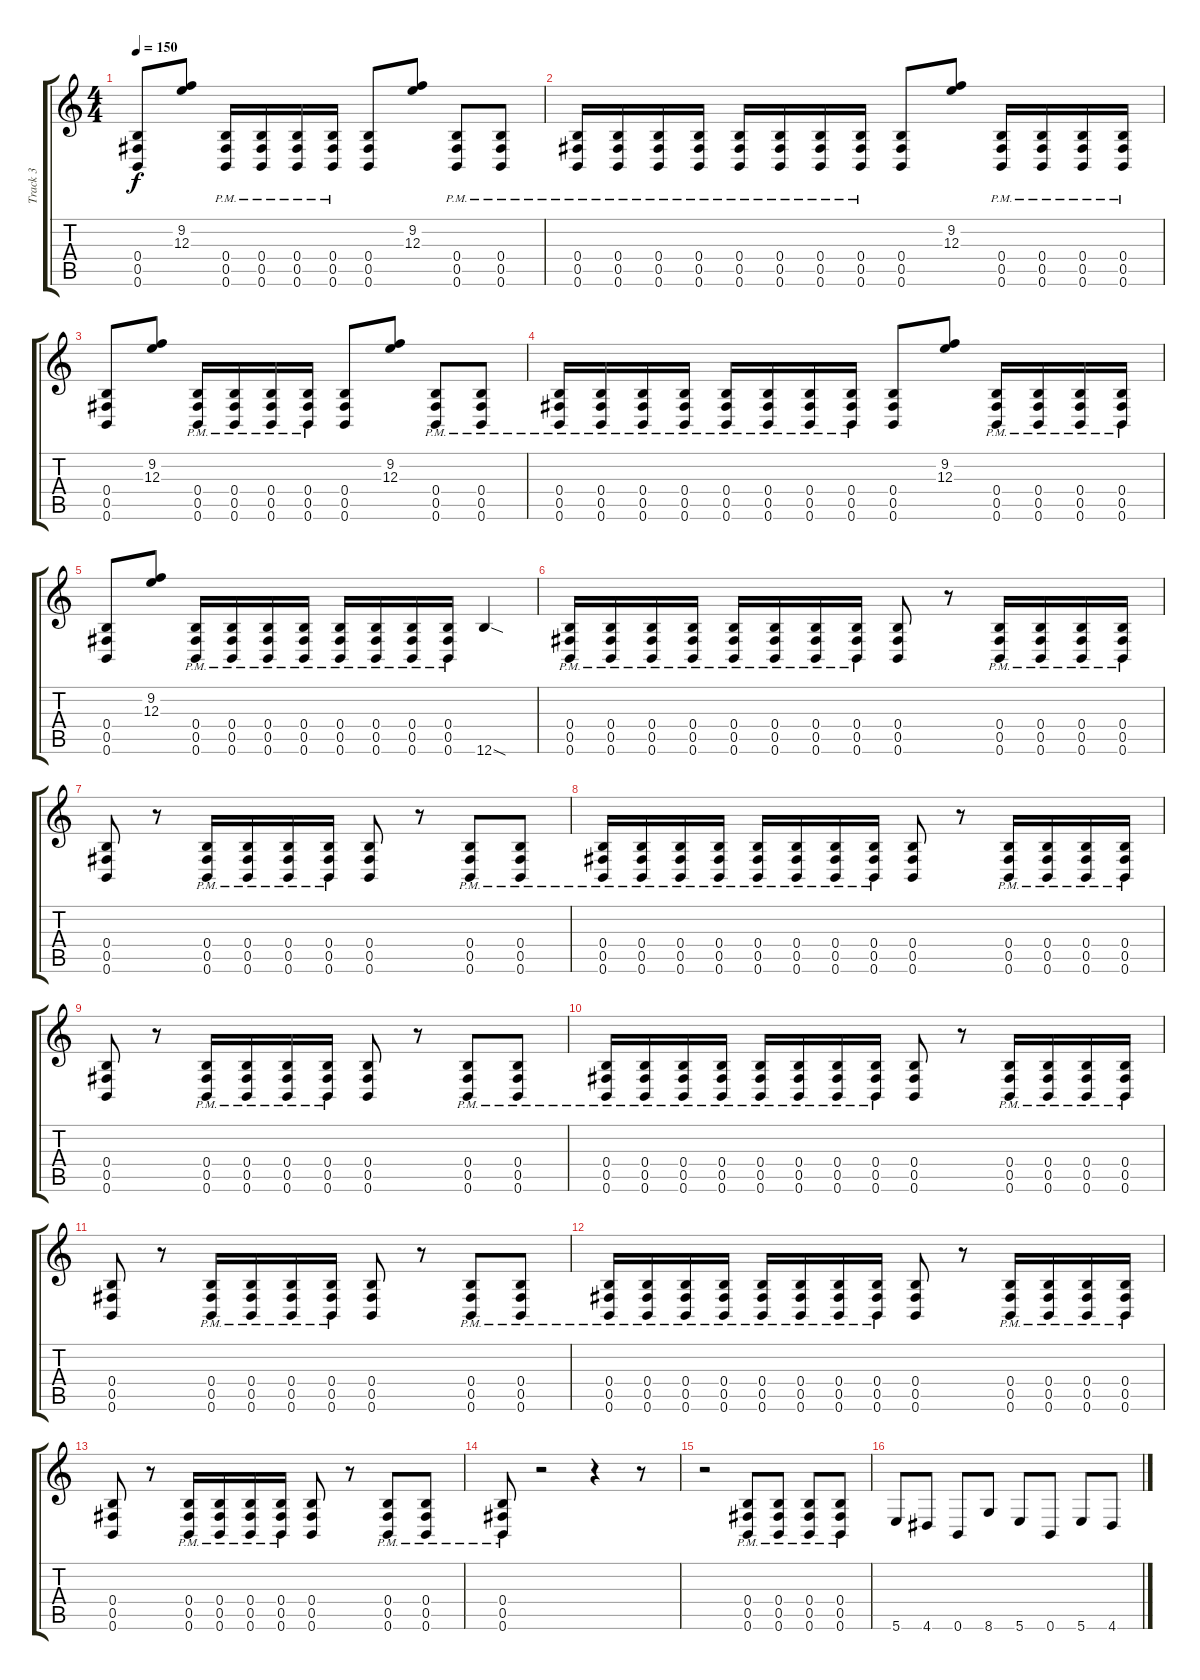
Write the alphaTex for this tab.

\track ("Track 3" "Track 3") {instrument distortionguitar}
\staff {score tabs}
\tuning (Db4 Ab3 E3 B2 Gb2 B1) {hide}
\ts (4 4)
\tempo 150
\clef g2
\ks c
(0.4 0.5 0.6).8{dy f} (9.2 12.3).8 (0.4{pm} 0.5{pm} 0.6{pm}).16 (0.4{pm} 0.5{pm} 0.6{pm}).16 (0.4{pm} 0.5{pm} 0.6{pm}).16 (0.4{pm} 0.5{pm} 0.6{pm}).16 (0.4 0.5 0.6).8 (9.2 12.3).8 (0.4{pm} 0.5{pm} 0.6{pm}).8 (0.4{pm} 0.5{pm} 0.6{pm}).8 |
(0.4{pm} 0.5{pm} 0.6{pm}).16 (0.4{pm} 0.5{pm} 0.6{pm}).16 (0.4{pm} 0.5{pm} 0.6{pm}).16 (0.4{pm} 0.5{pm} 0.6{pm}).16 (0.4{pm} 0.5{pm} 0.6{pm}).16 (0.4{pm} 0.5{pm} 0.6{pm}).16 (0.4{pm} 0.5{pm} 0.6{pm}).16 (0.4{pm} 0.5{pm} 0.6{pm}).16 (0.4 0.5 0.6).8 (9.2 12.3).8 (0.4{pm} 0.5{pm} 0.6{pm}).16 (0.4{pm} 0.5{pm} 0.6{pm}).16 (0.4{pm} 0.5{pm} 0.6{pm}).16 (0.4{pm} 0.5{pm} 0.6{pm}).16 |
(0.4 0.5 0.6).8 (9.2 12.3).8 (0.4{pm} 0.5{pm} 0.6{pm}).16 (0.4{pm} 0.5{pm} 0.6{pm}).16 (0.4{pm} 0.5{pm} 0.6{pm}).16 (0.4{pm} 0.5{pm} 0.6{pm}).16 (0.4 0.5 0.6).8 (9.2 12.3).8 (0.4{pm} 0.5{pm} 0.6{pm}).8 (0.4{pm} 0.5{pm} 0.6{pm}).8 |
(0.4{pm} 0.5{pm} 0.6{pm}).16 (0.4{pm} 0.5{pm} 0.6{pm}).16 (0.4{pm} 0.5{pm} 0.6{pm}).16 (0.4{pm} 0.5{pm} 0.6{pm}).16 (0.4{pm} 0.5{pm} 0.6{pm}).16 (0.4{pm} 0.5{pm} 0.6{pm}).16 (0.4{pm} 0.5{pm} 0.6{pm}).16 (0.4{pm} 0.5{pm} 0.6{pm}).16 (0.4 0.5 0.6).8 (9.2 12.3).8 (0.4{pm} 0.5{pm} 0.6{pm}).16 (0.4{pm} 0.5{pm} 0.6{pm}).16 (0.4{pm} 0.5{pm} 0.6{pm}).16 (0.4{pm} 0.5{pm} 0.6{pm}).16 |
(0.4 0.5 0.6).8 (9.2 12.3).8 (0.4{pm} 0.5{pm} 0.6{pm}).16 (0.4{pm} 0.5{pm} 0.6{pm}).16 (0.4{pm} 0.5{pm} 0.6{pm}).16 (0.4{pm} 0.5{pm} 0.6{pm}).16 (0.4{pm} 0.5{pm} 0.6{pm}).16 (0.4{pm} 0.5{pm} 0.6{pm}).16 (0.4{pm} 0.5{pm} 0.6{pm}).16 (0.4{pm} 0.5{pm} 0.6{pm}).16 12.6{sod}.4 |
(0.4{pm} 0.5{pm} 0.6{pm}).16 (0.4{pm} 0.5{pm} 0.6{pm}).16 (0.4{pm} 0.5{pm} 0.6{pm}).16 (0.4{pm} 0.5{pm} 0.6{pm}).16 (0.4{pm} 0.5{pm} 0.6{pm}).16 (0.4{pm} 0.5{pm} 0.6{pm}).16 (0.4{pm} 0.5{pm} 0.6{pm}).16 (0.4{pm} 0.5{pm} 0.6{pm}).16 (0.4 0.5 0.6).8 r.8 (0.4{pm} 0.5{pm} 0.6{pm}).16 (0.4{pm} 0.5{pm} 0.6{pm}).16 (0.4{pm} 0.5{pm} 0.6{pm}).16 (0.4{pm} 0.5{pm} 0.6{pm}).16 |
(0.4 0.5 0.6).8 r.8 (0.4{pm} 0.5{pm} 0.6{pm}).16 (0.4{pm} 0.5{pm} 0.6{pm}).16 (0.4{pm} 0.5{pm} 0.6{pm}).16 (0.4{pm} 0.5{pm} 0.6{pm}).16 (0.4 0.5 0.6).8 r.8 (0.4{pm} 0.5{pm} 0.6{pm}).8 (0.4{pm} 0.5{pm} 0.6{pm}).8 |
(0.4{pm} 0.5{pm} 0.6{pm}).16 (0.4{pm} 0.5{pm} 0.6{pm}).16 (0.4{pm} 0.5{pm} 0.6{pm}).16 (0.4{pm} 0.5{pm} 0.6{pm}).16 (0.4{pm} 0.5{pm} 0.6{pm}).16 (0.4{pm} 0.5{pm} 0.6{pm}).16 (0.4{pm} 0.5{pm} 0.6{pm}).16 (0.4{pm} 0.5{pm} 0.6{pm}).16 (0.4 0.5 0.6).8 r.8 (0.4{pm} 0.5{pm} 0.6{pm}).16 (0.4{pm} 0.5{pm} 0.6{pm}).16 (0.4{pm} 0.5{pm} 0.6{pm}).16 (0.4{pm} 0.5{pm} 0.6{pm}).16 |
(0.4 0.5 0.6).8 r.8 (0.4{pm} 0.5{pm} 0.6{pm}).16 (0.4{pm} 0.5{pm} 0.6{pm}).16 (0.4{pm} 0.5{pm} 0.6{pm}).16 (0.4{pm} 0.5{pm} 0.6{pm}).16 (0.4 0.5 0.6).8 r.8 (0.4{pm} 0.5{pm} 0.6{pm}).8 (0.4{pm} 0.5{pm} 0.6{pm}).8 |
(0.4{pm} 0.5{pm} 0.6{pm}).16 (0.4{pm} 0.5{pm} 0.6{pm}).16 (0.4{pm} 0.5{pm} 0.6{pm}).16 (0.4{pm} 0.5{pm} 0.6{pm}).16 (0.4{pm} 0.5{pm} 0.6{pm}).16 (0.4{pm} 0.5{pm} 0.6{pm}).16 (0.4{pm} 0.5{pm} 0.6{pm}).16 (0.4{pm} 0.5{pm} 0.6{pm}).16 (0.4 0.5 0.6).8 r.8 (0.4{pm} 0.5{pm} 0.6{pm}).16 (0.4{pm} 0.5{pm} 0.6{pm}).16 (0.4{pm} 0.5{pm} 0.6{pm}).16 (0.4{pm} 0.5{pm} 0.6{pm}).16 |
(0.4 0.5 0.6).8 r.8 (0.4{pm} 0.5{pm} 0.6{pm}).16 (0.4{pm} 0.5{pm} 0.6{pm}).16 (0.4{pm} 0.5{pm} 0.6{pm}).16 (0.4{pm} 0.5{pm} 0.6{pm}).16 (0.4 0.5 0.6).8 r.8 (0.4{pm} 0.5{pm} 0.6{pm}).8 (0.4{pm} 0.5{pm} 0.6{pm}).8 |
(0.4{pm} 0.5{pm} 0.6{pm}).16 (0.4{pm} 0.5{pm} 0.6{pm}).16 (0.4{pm} 0.5{pm} 0.6{pm}).16 (0.4{pm} 0.5{pm} 0.6{pm}).16 (0.4{pm} 0.5{pm} 0.6{pm}).16 (0.4{pm} 0.5{pm} 0.6{pm}).16 (0.4{pm} 0.5{pm} 0.6{pm}).16 (0.4{pm} 0.5{pm} 0.6{pm}).16 (0.4 0.5 0.6).8 r.8 (0.4{pm} 0.5{pm} 0.6{pm}).16 (0.4{pm} 0.5{pm} 0.6{pm}).16 (0.4{pm} 0.5{pm} 0.6{pm}).16 (0.4{pm} 0.5{pm} 0.6{pm}).16 |
(0.4 0.5 0.6).8 r.8 (0.4{pm} 0.5{pm} 0.6{pm}).16 (0.4{pm} 0.5{pm} 0.6{pm}).16 (0.4{pm} 0.5{pm} 0.6{pm}).16 (0.4{pm} 0.5{pm} 0.6{pm}).16 (0.4 0.5 0.6).8 r.8 (0.4{pm} 0.5{pm} 0.6{pm}).8 (0.4{pm} 0.5{pm} 0.6{pm}).8 |
(0.4{pm} 0.5{pm} 0.6{pm}).8 r.2 r.4 r.8 |
r.2 (0.4{pm} 0.5{pm} 0.6{pm}).8 (0.4{pm} 0.5{pm} 0.6{pm}).8 (0.4{pm} 0.5{pm} 0.6{pm}).8 (0.4{pm} 0.5{pm} 0.6{pm}).8 |
5.6.8 4.6.8 0.6.8 8.6.8 5.6.8 0.6.8 5.6.8 4.6.8
